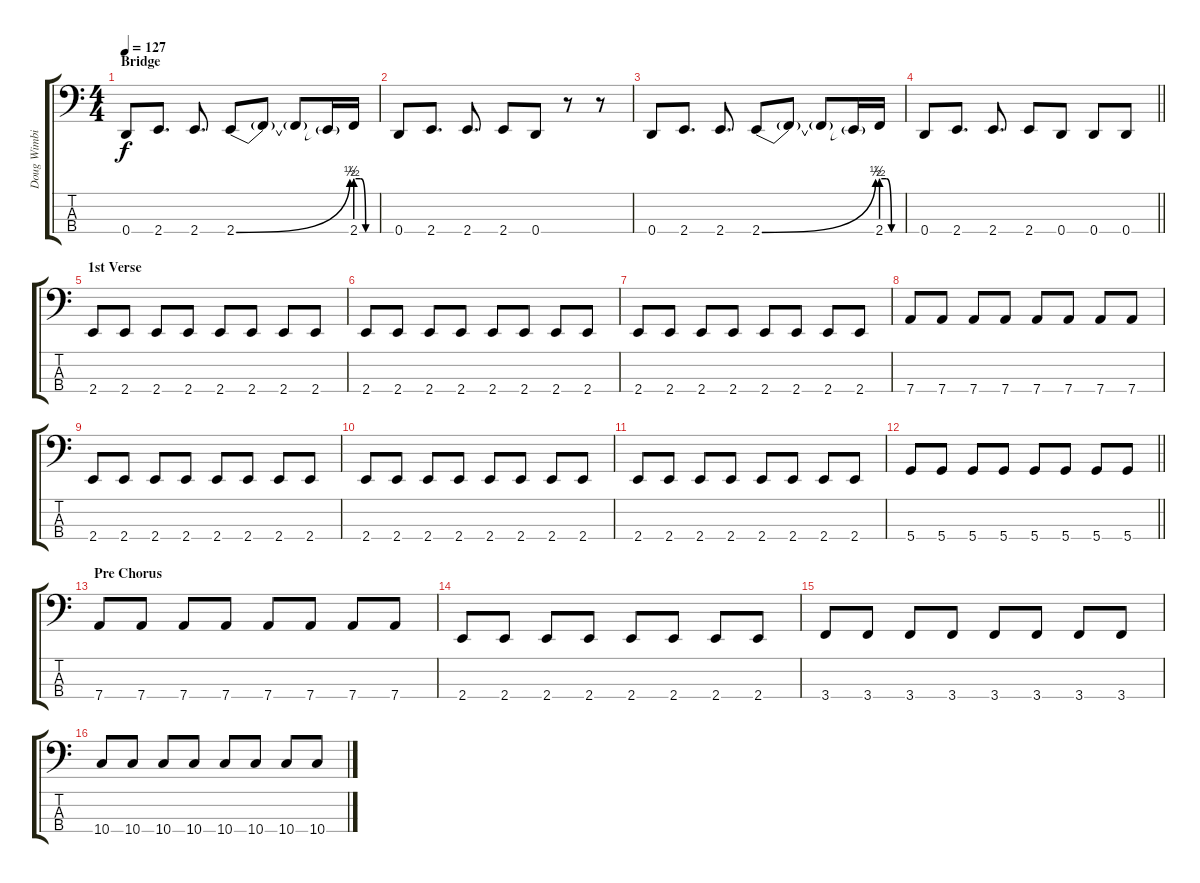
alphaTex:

\track ("Doug Wimbish" "Doug Wimbi") {instrument electricbassfinger}
\staff {score tabs}
\tuning (F2 C2 G1 D1) {hide}
\ts (4 4)
\section ("" "Bridge")
\tempo 127
\clef f4
\ks c
0.4.8{dy f} 2.4.8{d} 2.4.8{d} 2.4{be (bend 0 0 60 2)}.8 2.4{t}.8 2.4{t}.8 2.4{t}.16 2.4{be (custom 0 2 15 2 30 0 60 0)}.16 |
0.4.8 2.4.8{d} 2.4.8{d} 2.4.8 0.4.8 r.8 r.8 |
0.4.8 2.4.8{d} 2.4.8{d} 2.4{be (bend 0 0 60 2)}.8 2.4{t}.8 2.4{t}.8 2.4{t}.16 2.4{be (custom 0 2 15 2 30 0 60 0)}.16 |
\barLineRight lightlight
0.4.8 2.4.8{d} 2.4.8{d} 2.4.8 0.4.8 0.4.8 0.4.8 |
\section ("" "1st Verse")
2.4.8 2.4.8 2.4.8 2.4.8 2.4.8 2.4.8 2.4.8 2.4.8 |
2.4.8 2.4.8 2.4.8 2.4.8 2.4.8 2.4.8 2.4.8 2.4.8 |
2.4.8 2.4.8 2.4.8 2.4.8 2.4.8 2.4.8 2.4.8 2.4.8 |
7.4.8 7.4.8 7.4.8 7.4.8 7.4.8 7.4.8 7.4.8 7.4.8 |
2.4.8 2.4.8 2.4.8 2.4.8 2.4.8 2.4.8 2.4.8 2.4.8 |
2.4.8 2.4.8 2.4.8 2.4.8 2.4.8 2.4.8 2.4.8 2.4.8 |
2.4.8 2.4.8 2.4.8 2.4.8 2.4.8 2.4.8 2.4.8 2.4.8 |
\barLineRight lightlight
5.4.8 5.4.8 5.4.8 5.4.8 5.4.8 5.4.8 5.4.8 5.4.8 |
\section ("" "Pre Chorus")
7.4.8 7.4.8 7.4.8 7.4.8 7.4.8 7.4.8 7.4.8 7.4.8 |
2.4.8 2.4.8 2.4.8 2.4.8 2.4.8 2.4.8 2.4.8 2.4.8 |
3.4.8 3.4.8 3.4.8 3.4.8 3.4.8 3.4.8 3.4.8 3.4.8 |
10.4.8 10.4.8 10.4.8 10.4.8 10.4.8 10.4.8 10.4.8 10.4.8
